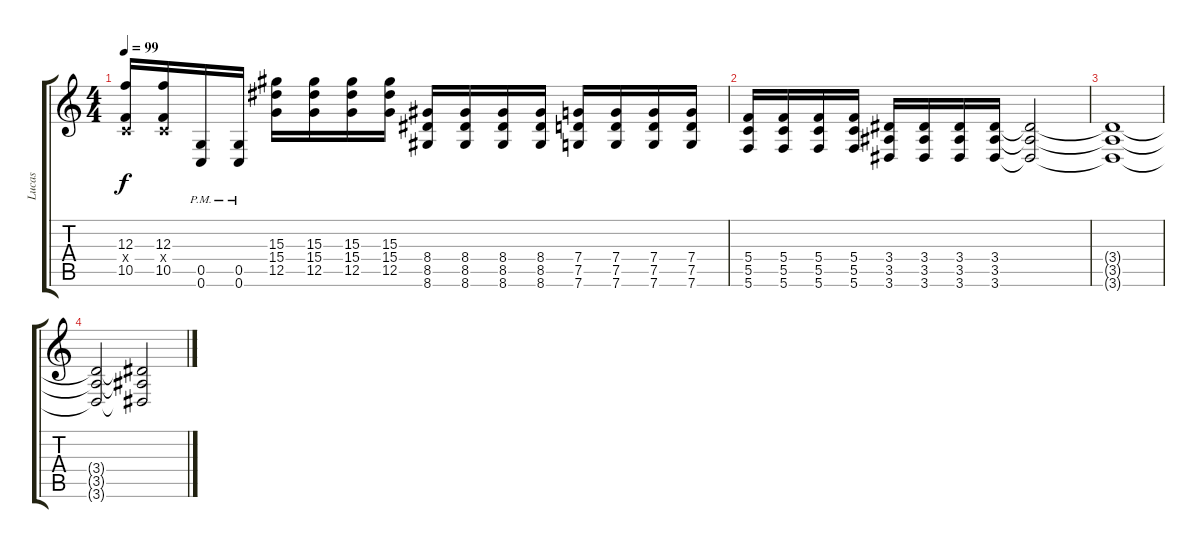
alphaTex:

\track ("Lucas" "Lucas") {instrument distortionguitar}
\staff {score tabs}
\tuning (D4 A3 F3 C3 G2 C2) {hide}
\ts (4 4)
\tempo 99
\clef g2
\ks c
(12.3 0.4{x} 10.5).16{dy f} (12.3 0.4{x} 10.5).16 (0.5{pm} 0.6{pm}).16 (0.5{pm} 0.6{pm}).16 (15.3 15.4 12.5).16 (15.3 15.4 12.5).16 (15.3 15.4 12.5).16 (15.3 15.4 12.5).16 (8.4 8.5 8.6).16 (8.4 8.5 8.6).16 (8.4 8.5 8.6).16 (8.4 8.5 8.6).16 (7.4 7.5 7.6).16 (7.4 7.5 7.6).16 (7.4 7.5 7.6).16 (7.4 7.5 7.6).16 |
(5.4 5.5 5.6).16 (5.4 5.5 5.6).16 (5.4 5.5 5.6).16 (5.4 5.5 5.6).16 (3.4 3.5 3.6).16 (3.4 3.5 3.6).16 (3.4 3.5 3.6).16 (3.4 3.5 3.6).16{volume 0} (3.4{t} 3.5{t} 3.6{t}).2 |
(3.4{t} 3.5{t} 3.6{t}).1 |
(3.4{t} 3.5{t} 3.6{t}).2 (3.4{t} 3.5{t} 3.6{t}).2
